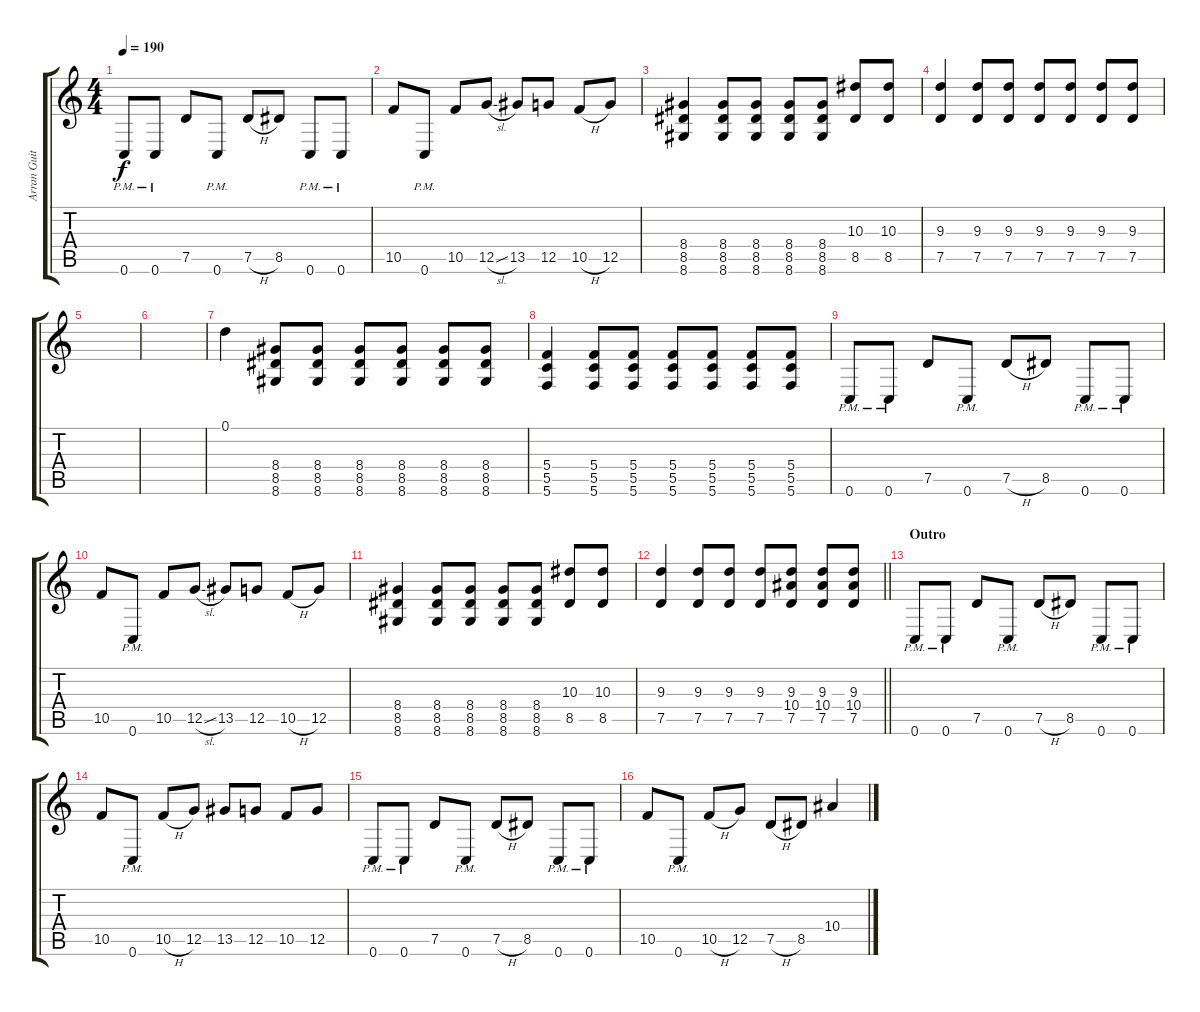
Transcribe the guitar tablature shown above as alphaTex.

\track ("Arran Guitar" "Arran Guit") {instrument distortionguitar}
\staff {score tabs}
\tuning (D4 A3 F3 C3 G2 C2) {hide}
\ts (4 4)
\tempo 190
\clef g2
\ks c
0.6{pm}.8{dy f} 0.6{pm}.8 7.5.8 0.6{pm}.8 7.5{h}.8 8.5.8 0.6{pm}.8 0.6{pm}.8 |
10.5.8 0.6{pm}.8 10.5.8 12.5{sl}.8 13.5.8 12.5.8 10.5{h}.8 12.5.8 |
(8.4 8.5 8.6).4 (8.4 8.5 8.6).8 (8.4 8.5 8.6).8 (8.4 8.5 8.6).8 (8.4 8.5 8.6).8 (10.3 8.5).8 (10.3 8.5).8 |
(9.3 7.5).4 (9.3 7.5).8 (9.3 7.5).8 (9.3 7.5).8 (9.3 7.5).8 (9.3 7.5).8 (9.3 7.5).8 |
|
|
0.1.4 (8.4 8.5 8.6).8 (8.4 8.5 8.6).8 (8.4 8.5 8.6).8 (8.4 8.5 8.6).8 (8.4 8.5 8.6).8 (8.4 8.5 8.6).8 |
(5.4 5.5 5.6).4 (5.4 5.5 5.6).8 (5.4 5.5 5.6).8 (5.4 5.5 5.6).8 (5.4 5.5 5.6).8 (5.4 5.5 5.6).8 (5.4 5.5 5.6).8 |
0.6{pm}.8 0.6{pm}.8 7.5.8 0.6{pm}.8 7.5{h}.8 8.5.8 0.6{pm}.8 0.6{pm}.8 |
10.5.8 0.6{pm}.8 10.5.8 12.5{sl}.8 13.5.8 12.5.8 10.5{h}.8 12.5.8 |
(8.4 8.5 8.6).4 (8.4 8.5 8.6).8 (8.4 8.5 8.6).8 (8.4 8.5 8.6).8 (8.4 8.5 8.6).8 (10.3 8.5).8 (10.3 8.5).8 |
\barLineRight lightlight
(9.3 7.5).4 (9.3 7.5).8 (9.3 7.5).8 (9.3 7.5).8 (9.3 10.4 7.5).8 (9.3 10.4 7.5).8 (9.3 10.4 7.5).8 |
\section ("" "Outro")
0.6{pm}.8 0.6{pm}.8 7.5.8 0.6{pm}.8 7.5{h}.8 8.5.8 0.6{pm}.8 0.6{pm}.8 |
10.5.8 0.6{pm}.8 10.5{h}.8 12.5.8 13.5.8 12.5.8 10.5.8 12.5.8 |
0.6{pm}.8 0.6{pm}.8 7.5.8 0.6{pm}.8 7.5{h}.8 8.5.8 0.6{pm}.8 0.6{pm}.8 |
10.5.8 0.6{pm}.8 10.5{h}.8 12.5.8 7.5{h}.8 8.5.8 10.4.4
